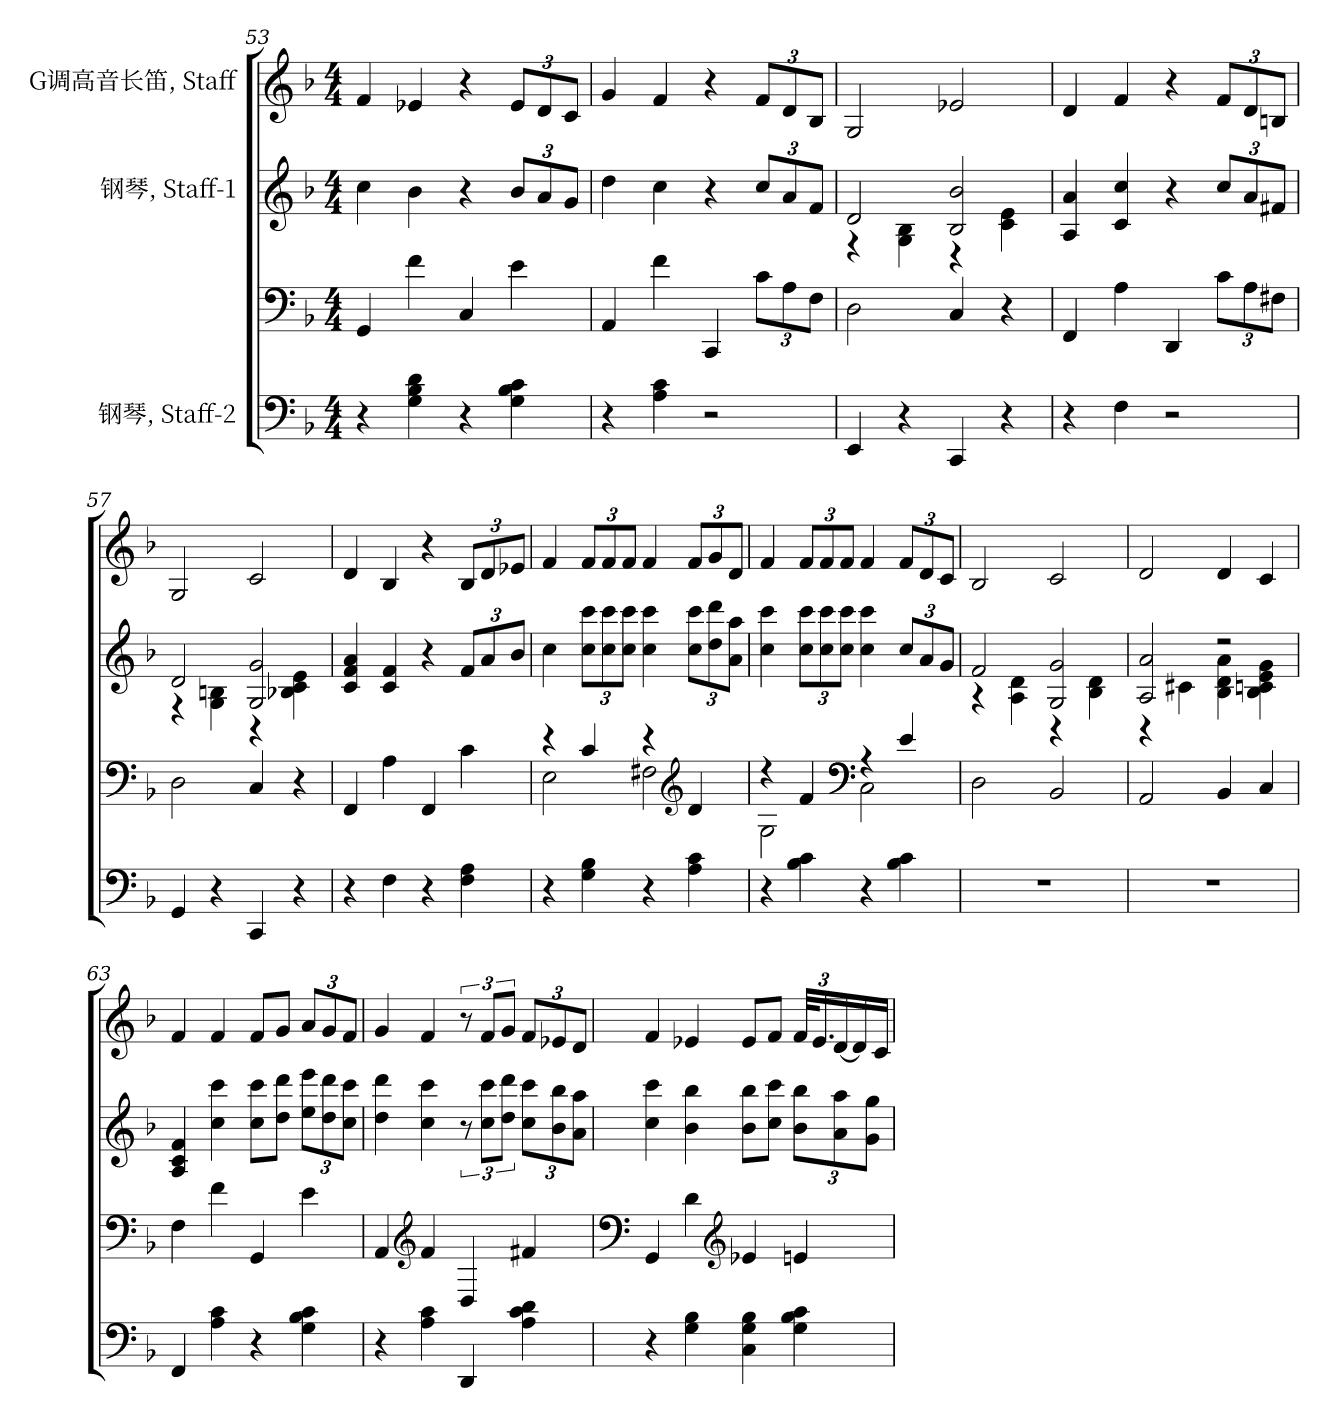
**kern	**kern	**kern	**kern
*part3	*part3	*part2	*part1
*staff4	*staff3	*staff2	*staff1
*I"钢琴, Staff-2	*	*I"钢琴, Staff-1	*I"G调高音长笛, Staff
*clefF4	*clefF4	*clefG2	*clefG2
*	*	*	*ITrd-4c-7
*k[b-]	*k[b-]	*k[b-]	*k[]
*M4/4	*M4/4	*M4/4	*M4/4
=53	=53	=53	=53
4r	4GG/	4cc\	4cc/
4G\ 4B-\ 4d\	4f\	4b-\	4b-X/
4r	4C/	4r	4r
*	*	*Xbrackettup	*Xbrackettup
4G\ 4B-\ 4c\	4e\	12b-/L	12b-/L
.	.	12a/	12a/
.	.	12g/J	12g/J
=54	=54	=54	=54
4r	4AA/	4dd\	4dd/
4A\ 4c\	4f\	4cc\	4cc/
2r	4CC/	4r	4r
*	*Xbrackettup	*	*
.	12c\L	12cc/L	12cc/L
.	12A\	12a/	12a/
.	12F\J	12f/J	12f/J
=55	=55	=55	=55
*	*	*^	*
4EE/	2D\	2d/	4r	2d/
4r	.	.	4G\ 4B-\	.
4CC/	4C/	2B-/ 2b-/	4r	2b-X/
4r	4r	.	4c\ 4e\	.
*	*	*v	*v	*
!!LO:PB:g=z
=56	=56	=56	=56
4r	4FF/	4A/ 4a/	4a/
4F\	4A\	4c/ 4cc/	4cc/
2r	4DD/	4r	4r
.	12c\L	12cc/L	12cc/L
.	12A\	12a/	12a/
.	12F#X\J	12f#X/J	12f#X/J
=57	=57	=57	=57
*	*	*^	*
4GG/	2D\	2d/	4r	2d/
4r	.	.	4G\ 4Bn\	.
4CC/	4C/	2G/ 2g/	4r	2g/
4r	4r	.	4B-X\ 4c\ 4e\	.
*	*	*v	*v	*
=58	=58	=58	=58
4r	4FF/	4c/ 4f/ 4a/	4a/
4F\	4A\	4c/ 4f/	4f/
4r	4FF/	4r	4r
4F\ 4A\	4c\	12f/L	12f/L
.	.	12a/	12a/
.	.	12b-/J	12b-X/J
=59	=59	=59	=59
*	*^	*	*
4r	4r	2E\	4cc\	4cc/
4G\ 4B-\	4c/	.	12cc\ 12ccc\L	12cc/L
.	.	.	12cc\ 12ccc\	12cc/
.	.	.	12cc\ 12ccc\J	12cc/J
4r	4r	2F#X\	4cc\ 4ccc\	4cc/
*	*clefG2	*	*	*
4A\ 4c\	4d/	.	12cc\ 12ccc\L	12cc/L
.	.	.	12dd\ 12ddd\	12dd/
.	.	.	12a\ 12aa\J	12a/J
!!LO:LB:g=z
=60	=60	=60	=60	=60
4r	4r	2G\	4cc\ 4ccc\	4cc/
4B-\ 4c\	4f/	.	12cc\ 12ccc\L	12cc/L
.	.	.	12cc\ 12ccc\	12cc/
.	.	.	12cc\ 12ccc\J	12cc/J
*	*clefF4	*	*	*
4r	4r	2C\	4cc\ 4ccc\	4cc/
4B-\ 4c\	4e/	.	12cc/L	12cc/L
.	.	.	12a/	12a/
.	.	.	12g/J	12g/J
*	*v	*v	*	*
=61	=61	=61	=61
*	*	*^	*
1r	2D\	2f/	4r	2f/
.	.	.	4A\ 4d\	.
.	2BB-/	2G/ 2g/	4r	2g/
.	.	.	4B-\ 4d\	.
=62	=62	=62	=62	=62
1r	2AA/	2A/ 2a/	4r	2a/
.	.	.	4c#X\	.
.	4BB-/	2r	4B-\ 4d\ 4a\	4a/
.	4C/	.	4B-\ 4cn\ 4e\ 4g\	4g/
*	*	*v	*v	*
=63	=63	=63	=63
4FF/	4F\	4A/ 4c/ 4f/	4cc/
4A\ 4c\	4f\	4cc\ 4ccc\	4cc/
4r	4GG/	8cc\ 8ccc\L	8cc/L
.	.	8dd\ 8ddd\J	8dd/J
4G\ 4B-\ 4c\	4e\	12ee\ 12eee\L	12ee/L
.	.	12dd\ 12ddd\	12dd/
.	.	12cc\ 12ccc\J	12cc/J
!!LO:LB:g=z
=64	=64	=64	=64
4r	4AA/	4dd\ 4ddd\	4dd/
*	*clefG2	*	*
4A\ 4c\	4f/	4cc\ 4ccc\	4cc/
*	*	*brackettup	*brackettup
4DD/	4D/	12r	12r
.	.	12cc\ 12ccc\L	12cc/L
.	.	12dd\ 12ddd\J	12dd/J
*	*	*Xbrackettup	*Xbrackettup
4A\ 4c\ 4d\	4f#X/	12cc\ 12ccc\L	12cc/L
.	.	12b-\ 12bb-\	12b-X/
.	.	12a\ 12aa\J	12a/J
=65	=65	=65	=65
*	*clefF4	*	*
4r	4GG/	4cc\ 4ccc\	4cc/
4G\ 4B-\	4d\	4b-\ 4bb-\	4b-X/
*	*clefG2	*	*
4C\ 4G\ 4B-\	4e-X/	8b-\ 8bb-\L	8b-/L
.	.	8cc\ 8ccc\J	8cc/J
4G\ 4B-\ 4c\	4en/	12b-\ 12bb-\L	48cc/KLL
.	.	.	24.b-/
.	.	12a\ 12aa\	[24a/
.	.	.	16a/]
.	.	12g\ 12gg\J	.
.	.	.	16g/JJ
=	=	=	=
*-	*-	*-	*-
